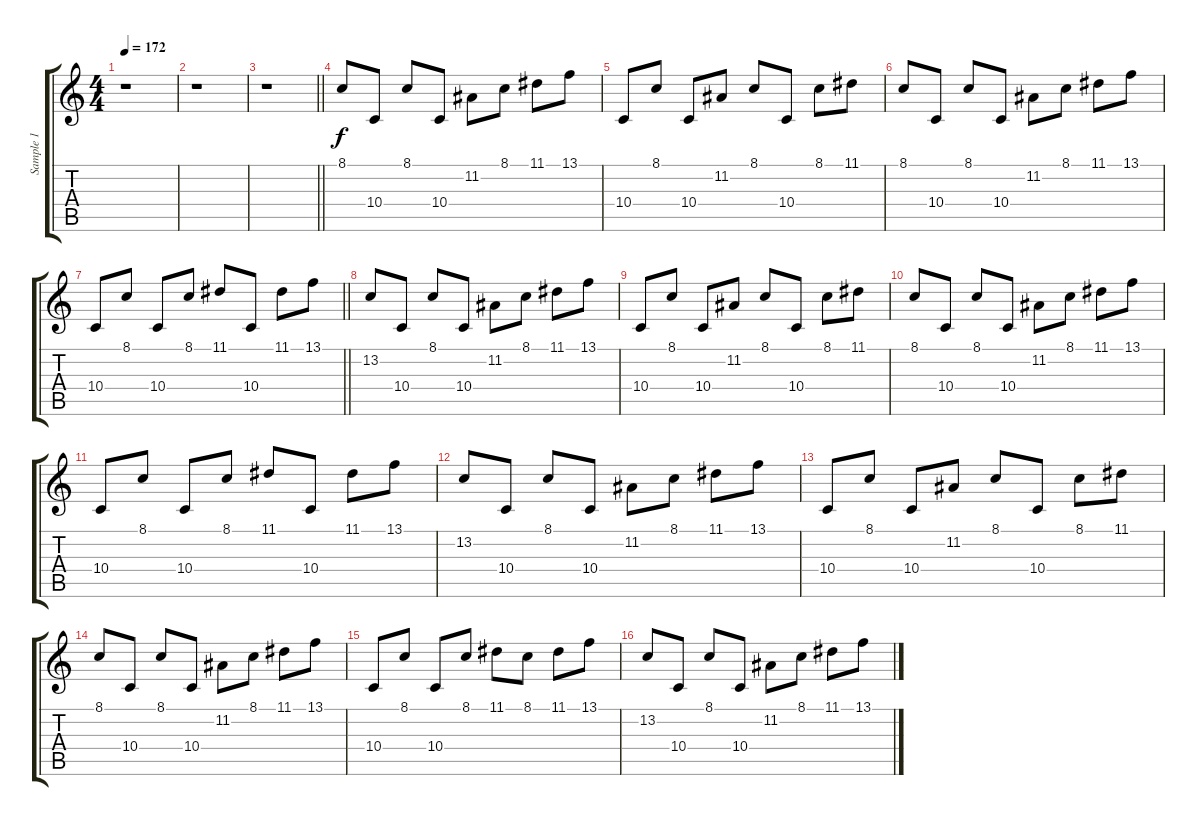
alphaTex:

\track ("Sample 1" "Sample 1") {instrument lead2sawtooth}
\staff {score tabs}
\tuning (E4 B3 G3 D3 A2 E2) {hide}
\ts (4 4)
\tempo 172
\clef g2
\ks c
r.1{dy f} |
r.1 |
\barLineRight lightlight
r.1 |
\section ("" " ")
8.1.8 10.4.8 8.1.8 10.4.8 11.2.8 8.1.8 11.1.8 13.1.8 |
10.4.8 8.1.8 10.4.8 11.2.8 8.1.8 10.4.8 8.1.8 11.1.8 |
8.1.8 10.4.8 8.1.8 10.4.8 11.2.8 8.1.8 11.1.8 13.1.8 |
\barLineRight lightlight
10.4.8 8.1.8 10.4.8 8.1.8 11.1.8 10.4.8 11.1.8 13.1.8 |
\section ("" " ")
13.2.8 10.4.8 8.1.8 10.4.8 11.2.8 8.1.8 11.1.8 13.1.8 |
10.4.8 8.1.8 10.4.8 11.2.8 8.1.8 10.4.8 8.1.8 11.1.8 |
8.1.8 10.4.8 8.1.8 10.4.8 11.2.8 8.1.8 11.1.8 13.1.8 |
10.4.8 8.1.8 10.4.8 8.1.8 11.1.8 10.4.8 11.1.8 13.1.8 |
13.2.8 10.4.8 8.1.8 10.4.8 11.2.8 8.1.8 11.1.8 13.1.8 |
10.4.8 8.1.8 10.4.8 11.2.8 8.1.8 10.4.8 8.1.8 11.1.8 |
8.1.8 10.4.8 8.1.8 10.4.8 11.2.8 8.1.8 11.1.8 13.1.8 |
10.4.8 8.1.8 10.4.8 8.1.8 11.1.8 8.1.8 11.1.8 13.1.8 |
13.2.8 10.4.8 8.1.8 10.4.8 11.2.8 8.1.8 11.1.8 13.1.8
